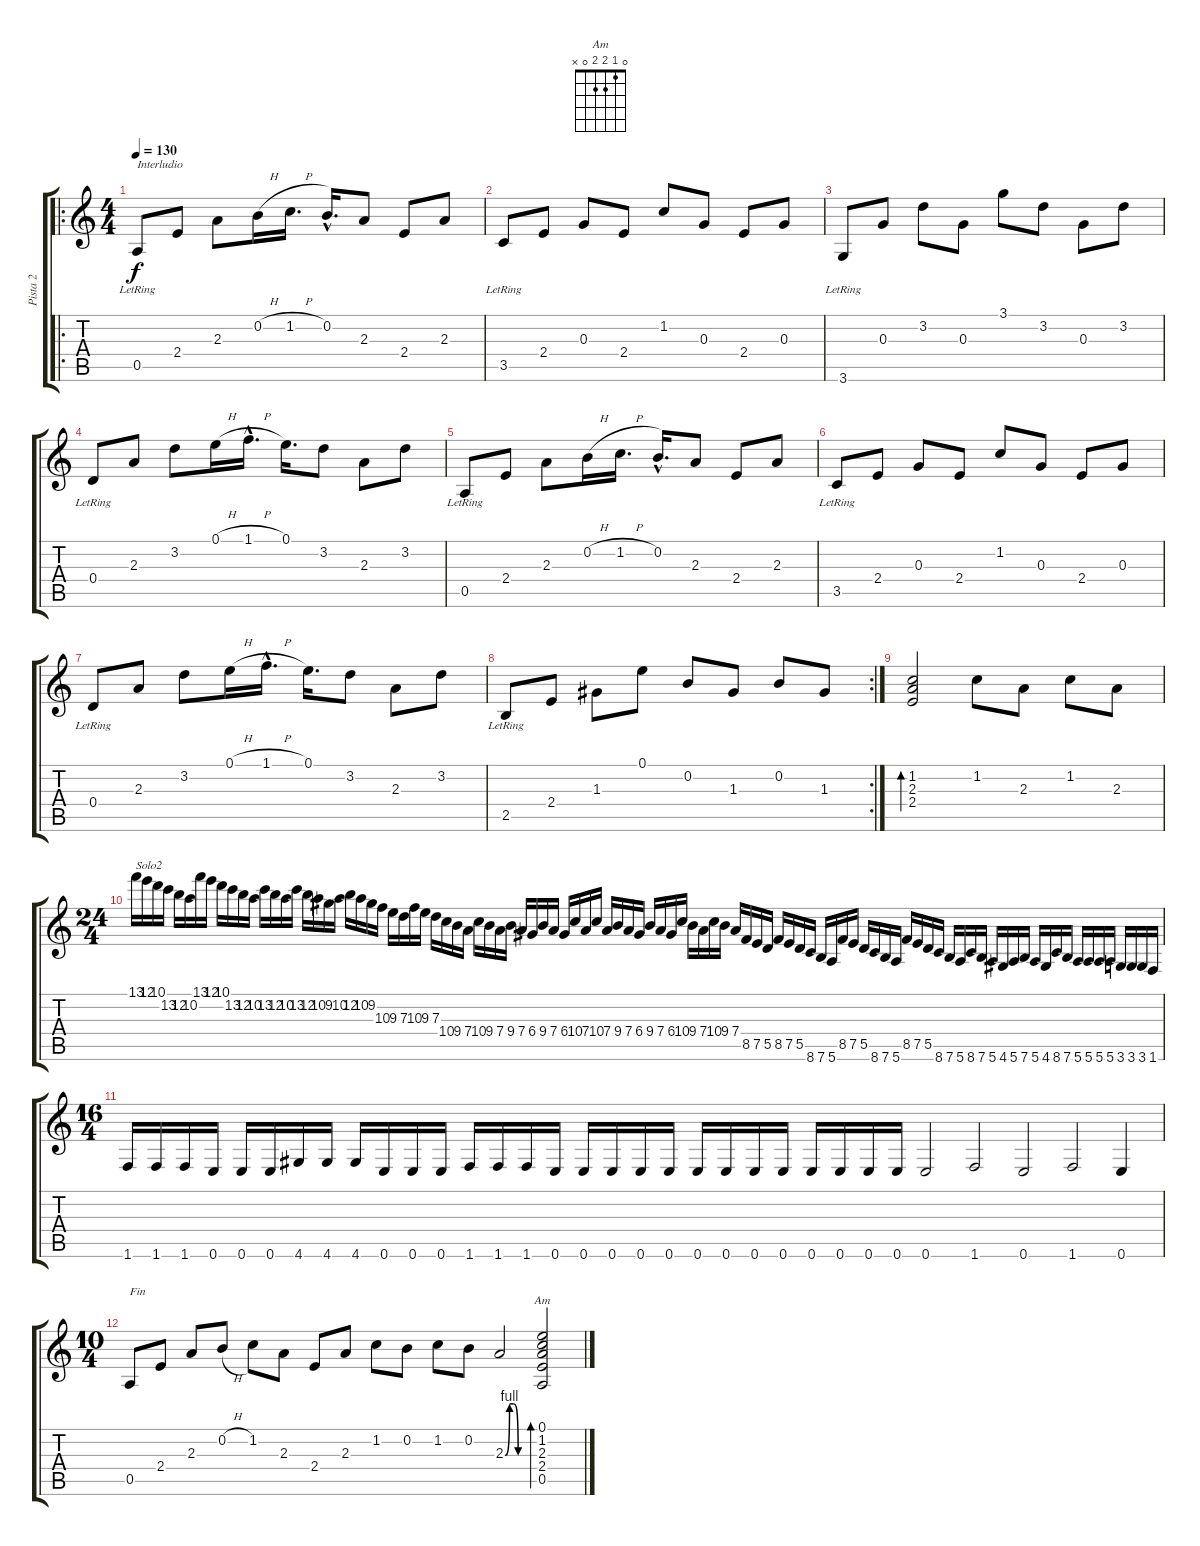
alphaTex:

\track ("Pista 2" "Pista 2") {instrument acousticguitarsteel}
\staff {score tabs}
\tuning (E4 B3 G3 D3 A2 E2) {hide}
\chord ("Am" 0 1 2 2 0 x)
\ro
\ts (4 4)
\tempo 130
\clef g2
\ks c
0.5{lr}.8{txt "Interludio" dy f} 2.4.8 2.3.8 0.2{h}.16 1.2{h}.16{d} 0.2{hac}.16{d} 2.3.8 2.4.8 2.3.8 |
3.5{lr}.8 2.4.8 0.3.8 2.4.8 1.2.8 0.3.8 2.4.8 0.3.8 |
3.6{lr}.8 0.3.8 3.2.8 0.3.8 3.1.8 3.2.8 0.3.8 3.2.8 |
0.4{lr}.8 2.3.8 3.2.8 0.1{h}.16 1.1{h hac}.16{d} 0.1.16{d} 3.2.8 2.3.8 3.2.8 |
0.5{lr}.8 2.4.8 2.3.8 0.2{h}.16 1.2{h}.16{d} 0.2{hac}.16{d} 2.3.8 2.4.8 2.3.8 |
3.5{lr}.8 2.4.8 0.3.8 2.4.8 1.2.8 0.3.8 2.4.8 0.3.8 |
0.4{lr}.8 2.3.8 3.2.8 0.1{h}.16 1.1{h hac}.16{d} 0.1.16{d} 3.2.8 2.3.8 3.2.8 |
\rc 2
2.5{lr}.8 2.4.8 1.3.8 0.1.8 0.2.8 1.3.8 0.2.8 1.3.8 |
(1.2 2.3 2.4).2{bd 240} 1.2.8 2.3.8 1.2.8 2.3.8 |
\ts (24 4)
13.1.16{txt "Solo2"} 12.1.16 10.1.16 13.2.16 12.2.16 10.2.16 13.1.16 12.1.16 10.1.16 13.2.16 12.2.16 10.2.16 13.2.16 12.2.16 10.2.16 13.2.16 12.2.16 10.2.16 9.2.16 10.2.16 12.2.16 10.2.16 9.2.16 10.3.16 9.3.16 7.3.16 10.3.16 9.3.16 7.3.16 10.4.16 9.4.16 7.4.16 10.4.16 9.4.16 7.4.16 9.4.16 7.4.16 6.4.16 9.4.16 7.4.16 6.4.16 10.4.16 7.4.16 10.4.16 7.4.16 9.4.16 7.4.16 6.4.16 9.4.16 7.4.16 6.4.16 10.4.16 9.4.16 7.4.16 10.4.16 9.4.16 7.4.16 8.5.16 7.5.16 5.5.16 8.5.16 7.5.16 5.5.16 8.6.16 7.6.16 5.6.16 8.5.16 7.5.16 5.5.16 8.6.16 7.6.16 5.6.16 8.5.16 7.5.16 5.5.16 8.6.16 7.6.16 5.6.16 8.6.16 7.6.16 5.6.16 4.6.16 5.6.16 7.6.16 5.6.16 4.6.16 8.6.16 7.6.16 5.6.16 5.6.16 5.6.16 5.6.16 3.6.16 3.6.16 3.6.16 1.6.16 |
\ts (16 4)
1.6.16 1.6.16 1.6.16 0.6.16 0.6.16 0.6.16 4.6.16 4.6.16 4.6.16 0.6.16 0.6.16 0.6.16 1.6.16 1.6.16 1.6.16 0.6.16 0.6.16 0.6.16 0.6.16 0.6.16 0.6.16 0.6.16 0.6.16 0.6.16 0.6.16 0.6.16 0.6.16 0.6.16 0.6.2 1.6.2 0.6.2 1.6.2 0.6.4 |
\ts (10 4)
0.5.8{txt "Fin"} 2.4.8 2.3.8 0.2{h}.8 1.2.8 2.3.8 2.4.8 2.3.8 1.2.8 0.2.8 1.2.8 0.2.8 2.3{be (custom 0 0 15 4 30 4 45 0 60 0)}.2 (0.1 1.2 2.3 2.4 0.5).2{bd 240 ch "Am"}
